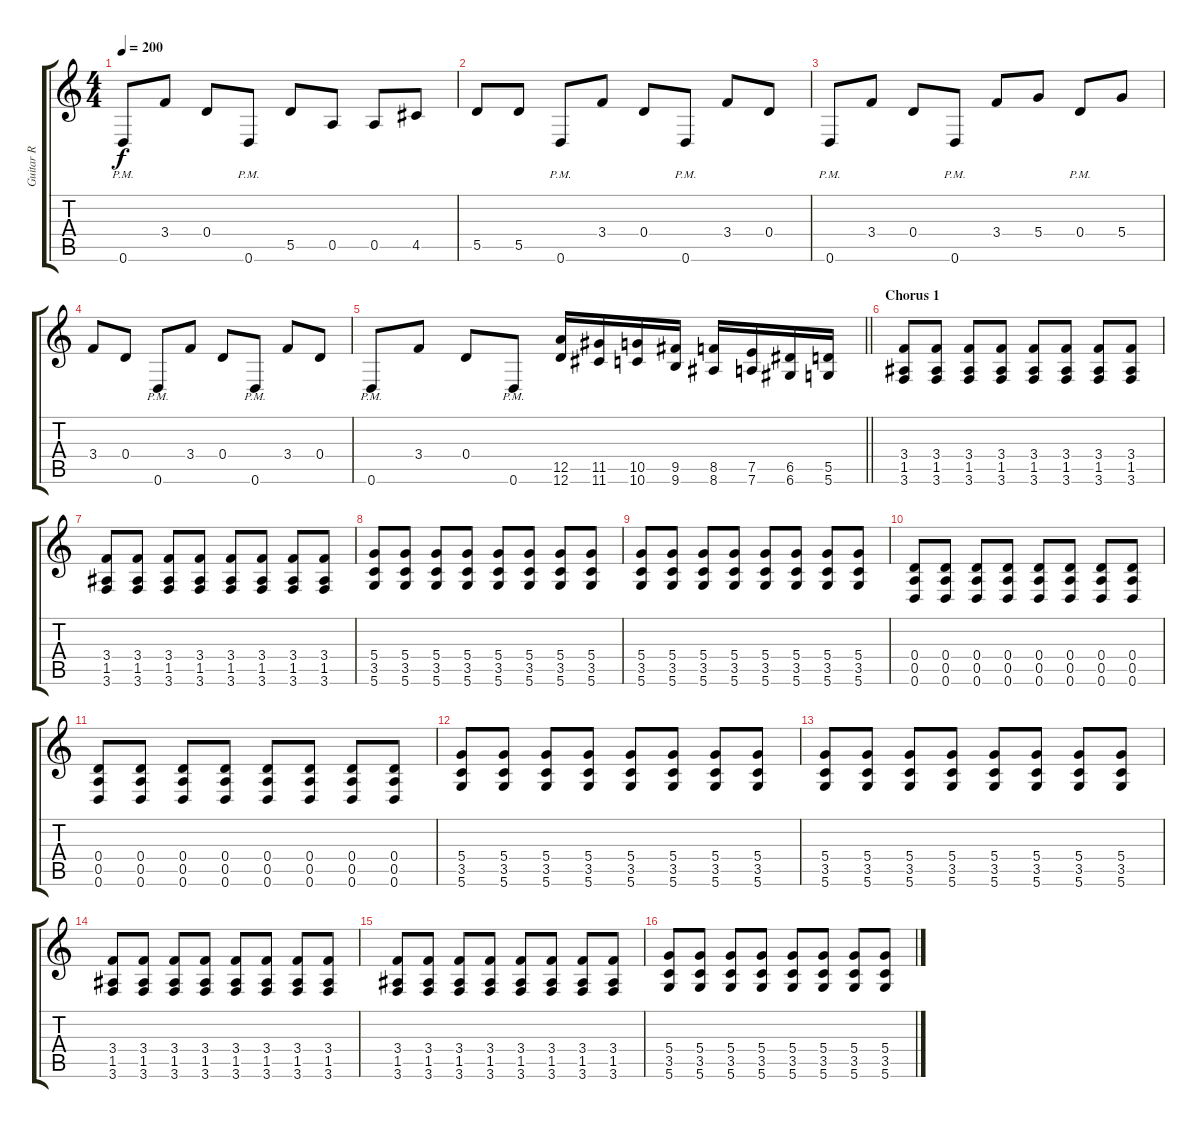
\track ("Guitar R" "Guitar R") {instrument distortionguitar}
\staff {score tabs}
\tuning (E4 B3 G3 D3 A2 D2) {hide}
\ts (4 4)
\tempo 200
\clef g2
\ks c
0.6{pm}.8{dy f} 3.4.8 0.4.8 0.6{pm}.8 5.5.8 0.5.8 0.5.8 4.5.8 |
5.5.8 5.5.8 0.6{pm}.8 3.4.8 0.4.8 0.6{pm}.8 3.4.8 0.4.8 |
0.6{pm}.8 3.4.8 0.4.8 0.6{pm}.8 3.4.8 5.4.8 0.4{pm}.8 5.4.8 |
3.4.8 0.4.8 0.6{pm}.8 3.4.8 0.4.8 0.6{pm}.8 3.4.8 0.4.8 |
\barLineRight lightlight
0.6{pm}.8 3.4.8 0.4.8 0.6{pm}.8 (12.5 12.6).16{instrument guitarharmonics} (11.5 11.6).16 (10.5 10.6).16 (9.5 9.6).16 (8.5 8.6).16 (7.5 7.6).16 (6.5 6.6).16 (5.5 5.6).16 |
\section ("" "Chorus 1")
(3.4 1.5 3.6).8{instrument distortionguitar} (3.4 1.5 3.6).8 (3.4 1.5 3.6).8 (3.4 1.5 3.6).8 (3.4 1.5 3.6).8 (3.4 1.5 3.6).8 (3.4 1.5 3.6).8 (3.4 1.5 3.6).8 |
(3.4 1.5 3.6).8 (3.4 1.5 3.6).8 (3.4 1.5 3.6).8 (3.4 1.5 3.6).8 (3.4 1.5 3.6).8 (3.4 1.5 3.6).8 (3.4 1.5 3.6).8 (3.4 1.5 3.6).8 |
(5.4 3.5 5.6).8 (5.4 3.5 5.6).8 (5.4 3.5 5.6).8 (5.4 3.5 5.6).8 (5.4 3.5 5.6).8 (5.4 3.5 5.6).8 (5.4 3.5 5.6).8 (5.4 3.5 5.6).8 |
(5.4 3.5 5.6).8 (5.4 3.5 5.6).8 (5.4 3.5 5.6).8 (5.4 3.5 5.6).8 (5.4 3.5 5.6).8 (5.4 3.5 5.6).8 (5.4 3.5 5.6).8 (5.4 3.5 5.6).8 |
(0.4 0.5 0.6).8 (0.4 0.5 0.6).8 (0.4 0.5 0.6).8 (0.4 0.5 0.6).8 (0.4 0.5 0.6).8 (0.4 0.5 0.6).8 (0.4 0.5 0.6).8 (0.4 0.5 0.6).8 |
(0.4 0.5 0.6).8 (0.4 0.5 0.6).8 (0.4 0.5 0.6).8 (0.4 0.5 0.6).8 (0.4 0.5 0.6).8 (0.4 0.5 0.6).8 (0.4 0.5 0.6).8 (0.4 0.5 0.6).8 |
(5.4 3.5 5.6).8 (5.4 3.5 5.6).8 (5.4 3.5 5.6).8 (5.4 3.5 5.6).8 (5.4 3.5 5.6).8 (5.4 3.5 5.6).8 (5.4 3.5 5.6).8 (5.4 3.5 5.6).8 |
(5.4 3.5 5.6).8 (5.4 3.5 5.6).8 (5.4 3.5 5.6).8 (5.4 3.5 5.6).8 (5.4 3.5 5.6).8 (5.4 3.5 5.6).8 (5.4 3.5 5.6).8 (5.4 3.5 5.6).8 |
(3.4 1.5 3.6).8 (3.4 1.5 3.6).8 (3.4 1.5 3.6).8 (3.4 1.5 3.6).8 (3.4 1.5 3.6).8 (3.4 1.5 3.6).8 (3.4 1.5 3.6).8 (3.4 1.5 3.6).8 |
(3.4 1.5 3.6).8 (3.4 1.5 3.6).8 (3.4 1.5 3.6).8 (3.4 1.5 3.6).8 (3.4 1.5 3.6).8 (3.4 1.5 3.6).8 (3.4 1.5 3.6).8 (3.4 1.5 3.6).8 |
(5.4 3.5 5.6).8 (5.4 3.5 5.6).8 (5.4 3.5 5.6).8 (5.4 3.5 5.6).8 (5.4 3.5 5.6).8 (5.4 3.5 5.6).8 (5.4 3.5 5.6).8 (5.4 3.5 5.6).8
